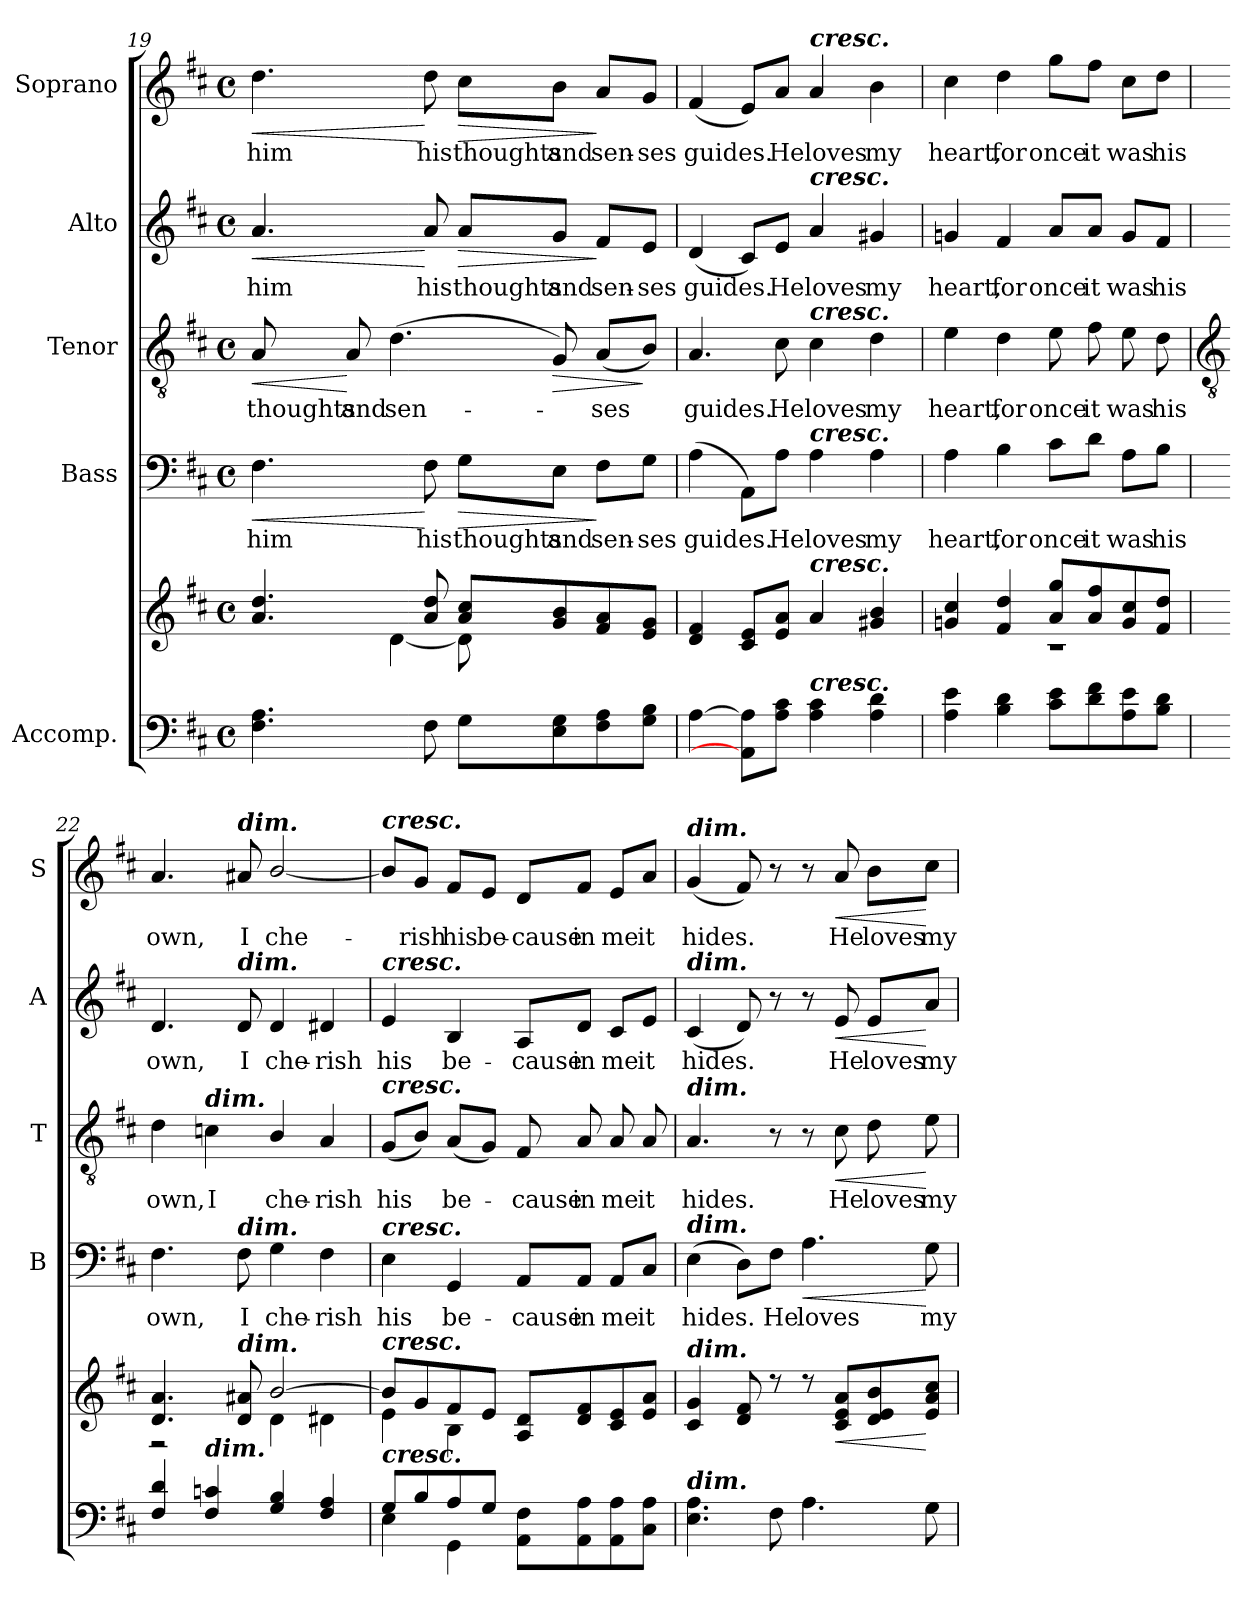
**kern	**kern	**dynam	**kern	**text	**dynam	**kern	**text	**dynam	**kern	**text	**dynam	**kern	**text	**dynam
*part5	*part5	*part5	*part4	*part4	*part4	*part3	*part3	*part3	*part2	*part2	*part2	*part1	*part1	*part1
*staff6	*staff5	*staff5/6	*staff4	*staff4	*staff4	*staff3	*staff3	*staff3	*staff2	*staff2	*staff2	*staff1	*staff1	*staff1
*I"Accomp.	*	*	*I"Bass	*	*	*I"Tenor	*	*	*I"Alto	*	*	*I"Soprano	*	*
*	*	*	*I'B	*	*	*I'T	*	*	*I'A	*	*	*I'S	*	*
!!LO:LB:g=z
*clefF4	*clefG2	*	*clefF4	*	*	*clefGv2	*	*	*clefG2	*	*	*clefG2	*	*
*k[f#c#]	*k[f#c#]	*	*k[f#c#]	*	*	*k[f#c#]	*	*	*k[f#c#]	*	*	*k[f#c#]	*	*
*D:	*D:	*	*D:	*	*	*D:	*	*	*D:	*	*	*D:	*	*
*M4/4	*M4/4	*	*M4/4	*	*	*M4/4	*	*	*M4/4	*	*	*M4/4	*	*
*met(c)	*met(c)	*	*met(c)	*	*	*met(c)	*	*	*met(c)	*	*	*met(c)	*	*
=19	=19	=19	=19	=19	=19	=19	=19	=19	=19	=19	=19	=19	=19	=19
*	*^	*	*	*	*	*	*	*	*	*	*	*	*	*
!	!	!	!	!	!LO:LY:b	!LO:HP:b	!	!LO:LY:b	!LO:HP:b	!	!LO:LY:b	!LO:HP:b	!	!LO:LY:b	!LO:HP:b
4.F# 4.A	4.a/ 4.dd/	4ryy	.	4.F#	him	<	8A	thoughts	<	4.a	him	<	4.dd	him	<
!	!	!	!	!	!	!	!	!LO:LY:b	!	!	!	!	!	!	!
.	.	.	.	.	.	.	8A	and	[	.	.	.	.	.	.
!	!	!	!	!	!	!	!	!LO:LY:b	!	!	!	!	!	!	!
.	.	[4d\	.	.	.	.	(<4.d	sen-	.	.	.	.	.	.	.
!	!	!	!	!	!LO:LY:b	!	!	!	!	!	!LO:LY:b	!	!	!LO:LY:b	!
8F#	8a/ 8dd/	.	.	8F#	his	[	.	.	.	8a	his	[	8dd	his	[
!	!	!	!	!	!LO:LY:b	!LO:HP:b	!	!	!	!	!LO:LY:b	!LO:HP:b	!	!LO:LY:b	!LO:HP:b
8GL	8a 8cc#L	8d\]	.	8G\L	thoughts	>	.	.	.	8a/L	thoughts	>	8cc#\L	thoughts	>
!	!	!	!	!	!LO:LY:b	!	!	!	!LO:HP:b	!	!LO:LY:b	!	!	!LO:LY:b	!
8E 8G	8g 8b	4.ryy	.	8E\J	and	.	8G)	.	>	8g/J	and	.	8b\J	and	.
!	!	!	!	!	!LO:LY:b	!	!	!LO:LY:b	!	!	!LO:LY:b	!	!	!LO:LY:b	!
8F# 8A	8f# 8a	.	.	8F#\L	sen-	]	(<8AL	ses	.	8f#/L	sen-	]	8a/L	sen-	]
!	!	!	!	!	!LO:LY:b	!	!	!	!	!	!LO:LY:b	!	!	!LO:LY:b	!
8G 8BJ	8e 8gJ	.	.	8G\J	-ses	.	8BJ)	.	]	8e/J	-ses	.	8g/J	-ses	.
=20	=20	=20	=20	=20	=20	=20	=20	=20	=20	=20	=20	=20	=20	=20	=20
!	!	!	!	!	!LO:LY:b	!	!	!LO:LY:b	!	!	!LO:LY:b	!	!	!LO:LY:b	!
[4A	4d 4f#	1ryy	.	(<4A	guides.	.	4.A	guides.	.	(<4d	guides.	.	(<4f#	guides.	.
8AA] 8A]L	8c# 8eL	.	.	8AA\L)	.	.	.	.	.	8c#/L)	.	.	8e/L)	.	.
!	!	!	!	!	!LO:LY:b	!	!	!LO:LY:b	!	!	!LO:LY:b	!	!	!LO:LY:b	!
8A 8c#J	8e 8aJ	.	.	8A\J	He	.	8c#	He	.	8e/J	He	.	8a/J	He	.
!	!	!	!	!	!	!	!	!	!	!	!	!	!LO:TX:a:Bi:t=cresc.	!	!
!	!	!	!	!	!	!	!	!	!	!LO:TX:a:Bi:t=cresc.	!	!	!	!	!
!	!	!	!	!	!	!	!LO:TX:a:Bi:t=cresc.	!	!	!	!	!	!	!	!
!	!	!	!	!LO:TX:a:Bi:t=cresc.	!	!	!	!	!	!	!	!	!	!	!
!	!LO:TX:a:Bi:t=cresc.	!	!	!	!	!	!	!	!	!	!	!	!	!	!
!LO:TX:a:Bi:t=cresc.	!	!	!	!	!	!	!	!	!	!	!	!	!	!	!
!	!	!	!	!	!LO:LY:b	!	!	!LO:LY:b	!	!	!LO:LY:b	!	!	!LO:LY:b	!
4A 4c#	4a	.	.	4A	loves	.	4c#	loves	.	4a	loves	.	4a	loves	.
!	!	!	!	!	!LO:LY:b	!	!	!LO:LY:b	!	!	!LO:LY:b	!	!	!LO:LY:b	!
4A 4d	4g#X 4b	.	.	4A	my	.	4d	my	.	4g#X	my	.	4b	my	.
=21	=21	=21	=21	=21	=21	=21	=21	=21	=21	=21	=21	=21	=21	=21	=21
!	!	!	!	!	!LO:LY:b	!	!	!LO:LY:b	!	!	!LO:LY:b	!	!	!LO:LY:b	!
4A 4e	4gn 4cc#	1r	.	4A	heart,	.	4e	heart,	.	4gn	heart,	.	4cc#	heart,	.
!	!	!	!	!	!LO:LY:b	!	!	!LO:LY:b	!	!	!LO:LY:b	!	!	!LO:LY:b	!
4B 4d	4f# 4dd	.	.	4B	for	.	4d	for	.	4f#	for	.	4dd	for	.
!	!	!	!	!	!LO:LY:b	!	!	!LO:LY:b	!	!	!LO:LY:b	!	!	!LO:LY:b	!
8c# 8eL	8a 8ggL	.	.	8c#\L	once	.	8e	once	.	8a/L	once	.	8gg\L	once	.
!	!	!	!	!	!LO:LY:b	!	!	!LO:LY:b	!	!	!LO:LY:b	!	!	!LO:LY:b	!
8d 8f#	8a 8ff#	.	.	8d\J	it	.	8f#	it	.	8a/J	it	.	8ff#\J	it	.
!	!	!	!	!	!LO:LY:b	!	!	!LO:LY:b	!	!	!LO:LY:b	!	!	!LO:LY:b	!
8A 8e	8g 8cc#	.	.	8A\L	was	.	8e	was	.	8g/L	was	.	8cc#\L	was	.
!	!	!	!	!	!LO:LY:b	!	!	!LO:LY:b	!	!	!LO:LY:b	!	!	!LO:LY:b	!
8B 8dJ	8f# 8ddJ	.	.	8B\J	his	.	8d	his	.	8f#/J	his	.	8dd\J	his	.
!!LO:LB:g=z
=22	=22	=22	=22	=22	=22	=22	=22	=22	=22	=22	=22	=22	=22	=22	=22
*	*	*	*	*	*	*	*clefGv2	*	*	*	*	*	*	*	*
*^	*	*	*	*	*	*	*	*	*	*	*	*	*	*	*
!	!	!	!	!	!	!LO:LY:b	!	!	!LO:LY:b	!	!	!LO:LY:b	!	!	!LO:LY:b	!
4F# 4d	1ryy	4.d 4.a	2r	.	4.F#	own,	.	4d	own,	.	4.d	own,	.	4.a	own,	.
!	!	!	!	!	!	!	!	!LO:TX:a:Bi:t=dim.	!	!	!	!	!	!	!	!
!LO:TX:a:Bi:t=dim.	!	!	!	!	!	!	!	!	!	!	!	!	!	!	!	!
!	!	!	!	!	!	!	!	!	!LO:LY:b	!	!	!	!	!	!	!
4F# 4cn	.	.	.	.	.	.	.	4cn	I	.	.	.	.	.	.	.
!	!	!	!	!	!	!	!	!	!	!	!	!	!	!LO:TX:a:Bi:t=dim.	!	!
!	!	!	!	!	!	!	!	!	!	!	!LO:TX:a:Bi:t=dim.	!	!	!	!	!
!	!	!	!	!	!LO:TX:a:Bi:t=dim.	!	!	!	!	!	!	!	!	!	!	!
!	!	!LO:TX:a:Bi:t=dim.	!	!	!	!	!	!	!	!	!	!	!	!	!	!
!	!	!	!	!	!	!LO:LY:b	!	!	!	!	!	!LO:LY:b	!	!	!LO:LY:b	!
.	.	8d 8a#X	.	.	8F#	I	.	.	.	.	8d	I	.	8a#X	I	.
!	!	!	!	!	!	!LO:LY:b	!	!	!LO:LY:b	!	!	!LO:LY:b	!	!	!LO:LY:b	!
4G 4B	.	[2b/	4d\	.	4G	che-	.	4B/	che-	.	4d	che-	.	[2b/	che-	.
!	!	!	!	!	!	!LO:LY:b	!	!	!LO:LY:b	!	!	!LO:LY:b	!	!	!	!
4F# 4A	.	.	4d#X\	.	4F#	-rish	.	4A	-rish	.	4d#X	-rish	.	.	.	.
=23	=23	=23	=23	=23	=23	=23	=23	=23	=23	=23	=23	=23	=23	=23	=23	=23
!	!	!	!	!	!	!	!	!	!	!	!	!	!	!LO:TX:a:Bi:t=cresc.	!	!
!	!	!	!	!	!	!	!	!	!	!	!LO:TX:a:Bi:t=cresc.	!	!	!	!	!
!	!	!	!	!	!	!	!	!LO:TX:a:Bi:t=cresc.	!	!	!	!	!	!	!	!
!	!	!	!	!	!LO:TX:a:Bi:t=cresc.	!	!	!	!	!	!	!	!	!	!	!
!	!	!LO:TX:a:Bi:t=cresc.	!	!	!	!	!	!	!	!	!	!	!	!	!	!
!LO:TX:a:Bi:t=cresc.	!	!	!	!	!	!	!	!	!	!	!	!	!	!	!	!
!	!	!	!	!	!	!LO:LY:b	!	!	!LO:LY:b	!	!	!LO:LY:b	!	!	!	!
8G/L	4E	8b/L]	4e\	.	4E	his	.	(<8GL	his	.	4e	his	.	8b/L]	.	.
!	!	!	!	!	!	!	!	!	!	!	!	!	!	!	!LO:LY:b	!
8B/	.	8g	.	.	.	.	.	8BJ)	.	.	.	.	.	8g/J	rish	.
!	!	!	!	!	!	!LO:LY:b	!	!	!LO:LY:b	!	!	!LO:LY:b	!	!	!LO:LY:b	!
8A/	4GG\	8f#	4B\	.	4GG	be-	.	(<8AL	be-	.	4B	be-	.	8f#/L	his	.
!	!	!	!	!	!	!	!	!	!	!	!	!	!	!	!LO:LY:b	!
8G/J	.	8eJ	.	.	.	.	.	8GJ)	.	.	.	.	.	8e/J	be-	.
!	!	!	!	!	!	!LO:LY:b	!	!	!LO:LY:b	!	!	!LO:LY:b	!	!	!LO:LY:b	!
2ryy	8AA 8F#L	8A 8dL	2ryy	.	8AA/L	-cause	.	8F#	cause	.	8A/L	-cause	.	8d/L	-cause	.
!	!	!	!	!	!	!LO:LY:b	!	!	!LO:LY:b	!	!	!LO:LY:b	!	!	!LO:LY:b	!
.	8AA 8A	8d 8f#	.	.	8AA/J	in	.	8A	in	.	8d/J	in	.	8f#/J	in	.
!	!	!	!	!	!	!LO:LY:b	!	!	!LO:LY:b	!	!	!LO:LY:b	!	!	!LO:LY:b	!
.	8AA 8A	8c# 8e	.	.	8AA/L	me	.	8A	me	.	8c#/L	me	.	8e/L	me	.
!	!	!	!	!	!	!LO:LY:b	!	!	!LO:LY:b	!	!	!LO:LY:b	!	!	!LO:LY:b	!
.	8C# 8AJ	8e 8aJ	.	.	8C#/J	it	.	8A	it	.	8e/J	it	.	8a/J	it	.
=24	=24	=24	=24	=24	=24	=24	=24	=24	=24	=24	=24	=24	=24	=24	=24	=24
!	!	!	!	!	!	!	!	!	!	!	!	!	!	!LO:TX:a:Bi:t=dim.	!	!
!	!	!	!	!	!	!	!	!	!	!	!LO:TX:a:Bi:t=dim.	!	!	!	!	!
!	!	!	!	!	!	!	!	!LO:TX:a:Bi:t=dim.	!	!	!	!	!	!	!	!
!	!	!	!	!	!LO:TX:a:Bi:t=dim.	!	!	!	!	!	!	!	!	!	!	!
!	!	!LO:TX:a:Bi:t=dim.	!	!	!	!	!	!	!	!	!	!	!	!	!	!
!LO:TX:a:Bi:t=dim.	!	!	!	!	!	!	!	!	!	!	!	!	!	!	!	!
!	!	!	!	!	!	!LO:LY:b	!	!	!LO:LY:b	!	!	!LO:LY:b	!	!	!LO:LY:b	!
1ryy	4.E 4.A	4c# 4g	1ryy	.	(>4E	hides.	.	4.A	hides.	.	(<4c#	hides.	.	(<4g	hides.	.
.	.	8d 8f#	.	.	8D\L)	.	.	.	.	.	8d)	.	.	8f#)	.	.
!	!	!	!	!	!	!LO:LY:b	!	!	!	!	!	!	!	!	!	!
.	8F#	8r	.	.	8F#\J	He	.	8r	.	.	8r	.	.	8r	.	.
!	!	!	!	!	!	!LO:LY:b	!LO:HP:b	!	!	!	!	!	!	!	!	!
.	4.A	8r	.	.	4.A	loves	<	8r	.	.	8r	.	.	8r	.	.
!	!	!	!	!LO:HP:b	!	!	!	!	!LO:LY:b	!LO:HP:b	!	!LO:LY:b	!LO:HP:b	!	!LO:LY:b	!LO:HP:b
.	.	8c# 8e 8aL	.	<	.	.	.	8c#	He	<	8e	He	<	8a	He	<
!	!	!	!	!	!	!	!	!	!LO:LY:b	!	!	!LO:LY:b	!	!	!LO:LY:b	!
.	.	8d 8e 8b	.	.	.	.	.	8d	loves	.	8e/L	loves	.	8b\L	loves	.
!	!	!	!	!	!	!LO:LY:b	!	!	!LO:LY:b	!	!	!LO:LY:b	!	!	!LO:LY:b	!
.	8G	8e 8a 8cc#J	.	[	8G	my	[	8e	my	[	8a/J	my	[	8cc#\J	my	[
*v	*v	*	*	*	*	*	*	*	*	*	*	*	*	*	*	*
*	*v	*v	*	*	*	*	*	*	*	*	*	*	*	*	*
=	=	=	=	=	=	=	=	=	=	=	=	=	=	=
*-	*-	*-	*-	*-	*-	*-	*-	*-	*-	*-	*-	*-	*-	*-
